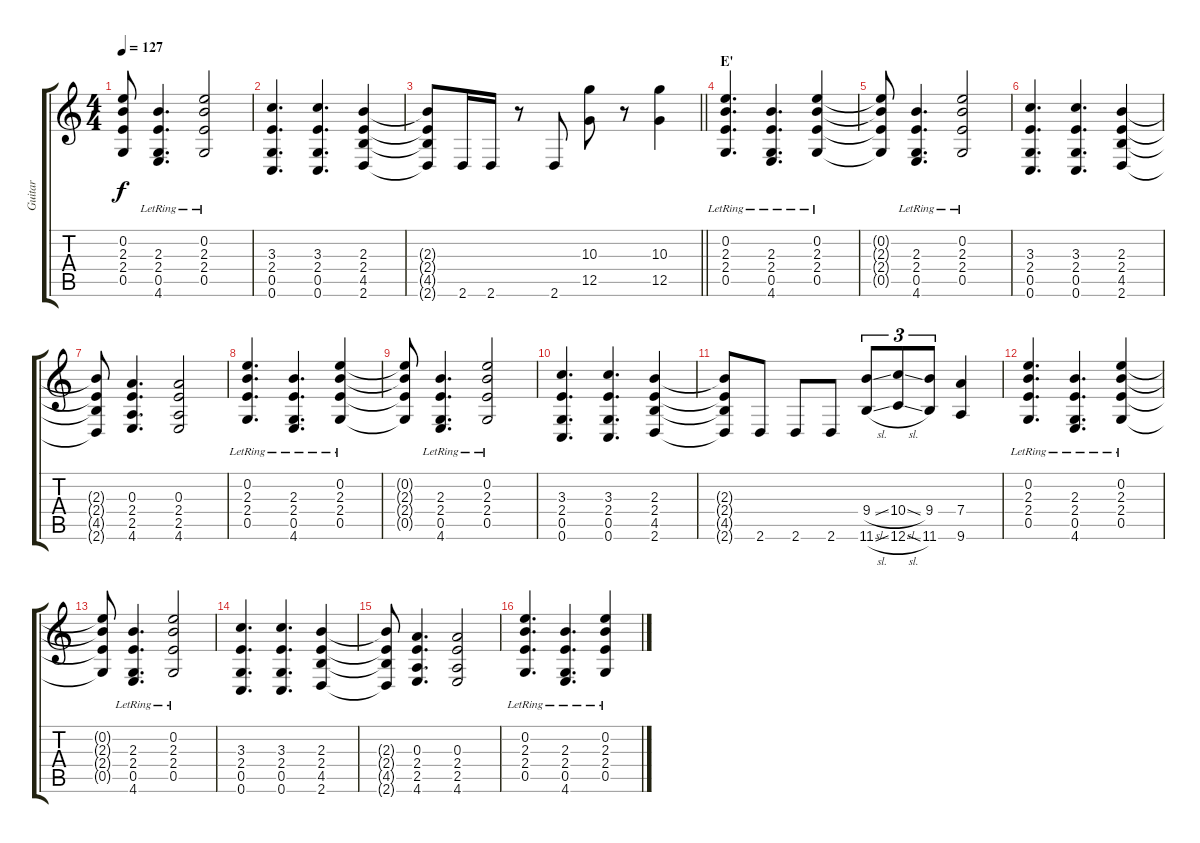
\track ("Guitar" "Guitar") {instrument overdrivenguitar}
\staff {score tabs}
\tuning (G4 E4 A3 D3 G2 C2) {hide}
\ts (4 4)
\tempo 127
\clef g2
\ks c
(0.2{t} 2.3{t} 2.4{t} 0.5{t}).8{dy f} (2.3{lr} 2.4{lr} 0.5{lr} 4.6{lr}).4{d} (0.2{lr} 2.3{lr} 2.4{lr} 0.5{lr}).2 |
(3.3 2.4 0.5 0.6).4{d} (3.3 2.4 0.5 0.6).4{d} (2.3 2.4 4.5 2.6).4 |
\barLineRight lightlight
(2.3{t} 2.4{t} 4.5{t} 2.6{t}).8 2.6.16 2.6.16 r.8 2.6.8 (10.3 12.5).8 r.8 (10.3 12.5).4 |
\section ("" "E'")
(0.2 2.3{lr} 2.4{lr} 0.5{lr}).4{d} (2.3{lr} 2.4{lr} 0.5{lr} 4.6{lr}).4{d} (0.2{lr} 2.3{lr} 2.4{lr} 0.5{lr}).4 |
(0.2{t} 2.3{t} 2.4{t} 0.5{t}).8 (2.3{lr} 2.4{lr} 0.5{lr} 4.6{lr}).4{d} (0.2{lr} 2.3{lr} 2.4{lr} 0.5{lr}).2 |
(3.3 2.4 0.5 0.6).4{d} (3.3 2.4 0.5 0.6).4{d} (2.3 2.4 4.5 2.6).4 |
(2.3{t} 2.4{t} 4.5{t} 2.6{t}).8 (0.3 2.4 2.5 4.6).4{d} (0.3 2.4 2.5 4.6).2 |
(0.2 2.3{lr} 2.4{lr} 0.5{lr}).4{d} (2.3{lr} 2.4{lr} 0.5{lr} 4.6{lr}).4{d} (0.2{lr} 2.3{lr} 2.4{lr} 0.5{lr}).4 |
(0.2{t} 2.3{t} 2.4{t} 0.5{t}).8 (2.3{lr} 2.4{lr} 0.5{lr} 4.6{lr}).4{d} (0.2{lr} 2.3{lr} 2.4{lr} 0.5{lr}).2 |
(3.3 2.4 0.5 0.6).4{d} (3.3 2.4 0.5 0.6).4{d} (2.3 2.4 4.5 2.6).4 |
(2.3{t} 2.4{t} 4.5{t} 2.6{t}).8 2.6.8 2.6.8 2.6.8 (9.4{sl} 11.6{sl}).8{tu (3 2)} (10.4{sl} 12.6{sl}).8{tu (3 2)} (9.4 11.6).8{tu (3 2)} (7.4 9.6).4 |
(0.2 2.3{lr} 2.4{lr} 0.5{lr}).4{d} (2.3{lr} 2.4{lr} 0.5{lr} 4.6{lr}).4{d} (0.2{lr} 2.3{lr} 2.4{lr} 0.5{lr}).4 |
(0.2{t} 2.3{t} 2.4{t} 0.5{t}).8 (2.3{lr} 2.4{lr} 0.5{lr} 4.6{lr}).4{d} (0.2{lr} 2.3{lr} 2.4{lr} 0.5{lr}).2 |
(3.3 2.4 0.5 0.6).4{d} (3.3 2.4 0.5 0.6).4{d} (2.3 2.4 4.5 2.6).4 |
(2.3{t} 2.4{t} 4.5{t} 2.6{t}).8 (0.3 2.4 2.5 4.6).4{d} (0.3 2.4 2.5 4.6).2 |
(0.2 2.3{lr} 2.4{lr} 0.5{lr}).4{d} (2.3{lr} 2.4{lr} 0.5{lr} 4.6{lr}).4{d} (0.2{lr} 2.3{lr} 2.4{lr} 0.5{lr}).4
